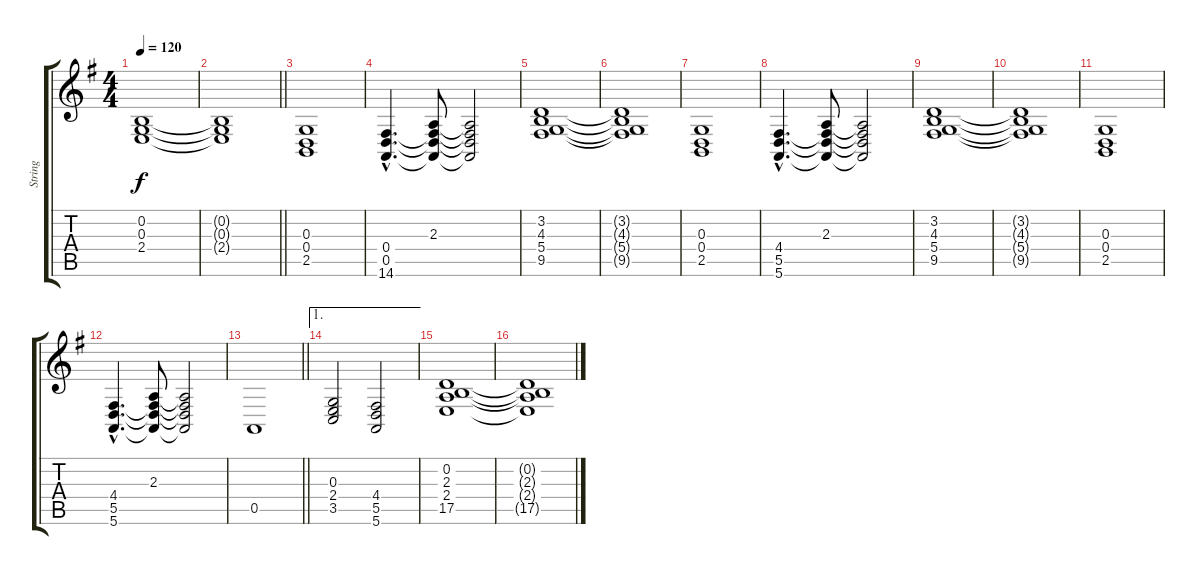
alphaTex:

\track ("String" "String") {instrument stringensemble2}
\staff {score tabs}
\tuning (E4 B3 G3 D3 A2 E2) {hide}
\ts (4 4)
\tempo 120
\clef g2
\ks g
(0.2 0.3 2.4).1{dy f} |
\barLineRight lightlight
(0.2{t} 0.3{t} 2.4{t}).1 |
(0.3 0.4 2.5).1 |
(0.4{hac} 0.5{hac} 14.6{hac}).4{d} (2.3 0.4{t} 0.5{t} 14.6{t}).8 (2.3{t} 0.4{t} 0.5{t} 14.6{t}).2 |
(3.2 4.3 5.4 9.5).1 |
(3.2{t} 4.3{t} 5.4{t} 9.5{t}).1 |
(0.3 0.4 2.5).1 |
(4.4{hac} 5.5{hac} 5.6{hac}).4{d} (2.3 4.4{t} 5.5{t} 5.6{t}).8 (2.3{t} 4.4{t} 5.5{t} 5.6{t}).2 |
(3.2 4.3 5.4 9.5).1 |
(3.2{t} 4.3{t} 5.4{t} 9.5{t}).1 |
(0.3 0.4 2.5).1 |
(4.4{hac} 5.5{hac} 5.6{hac}).4{d} (2.3 4.4{t} 5.5{t} 5.6{t}).8 (2.3{t} 4.4{t} 5.5{t} 5.6{t}).2 |
\barLineRight lightlight
0.5.1 |
\ae 1
(0.3 2.4 3.5).2 (4.4 5.5 5.6).2 |
(0.2 2.3 2.4 17.5).1 |
(0.2{t} 2.3{t} 2.4{t} 17.5{t}).1
